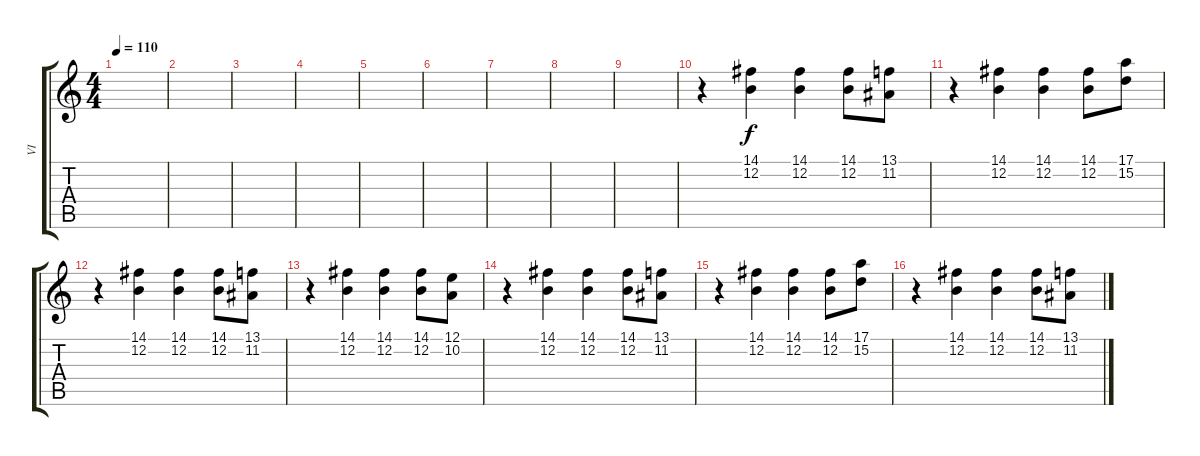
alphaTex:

\track ("VI" "VI") {instrument brightacousticpiano}
\staff {score tabs}
\tuning (E4 B3 G3 D3 A2 E2) {hide}
\ts (4 4)
\tempo 110
\clef g2
\ks c
|
|
|
|
|
|
|
|
|
r.4 (14.1 12.2).4 (14.1 12.2).4 (14.1 12.2).8 (13.1 11.2).8 |
r.4 (14.1 12.2).4 (14.1 12.2).4 (14.1 12.2).8 (17.1 15.2).8 |
r.4 (14.1 12.2).4 (14.1 12.2).4 (14.1 12.2).8 (13.1 11.2).8 |
r.4 (14.1 12.2).4 (14.1 12.2).4 (14.1 12.2).8 (12.1 10.2).8 |
r.4 (14.1 12.2).4 (14.1 12.2).4 (14.1 12.2).8 (13.1 11.2).8 |
r.4 (14.1 12.2).4 (14.1 12.2).4 (14.1 12.2).8 (17.1 15.2).8 |
r.4 (14.1 12.2).4 (14.1 12.2).4 (14.1 12.2).8 (13.1 11.2).8
